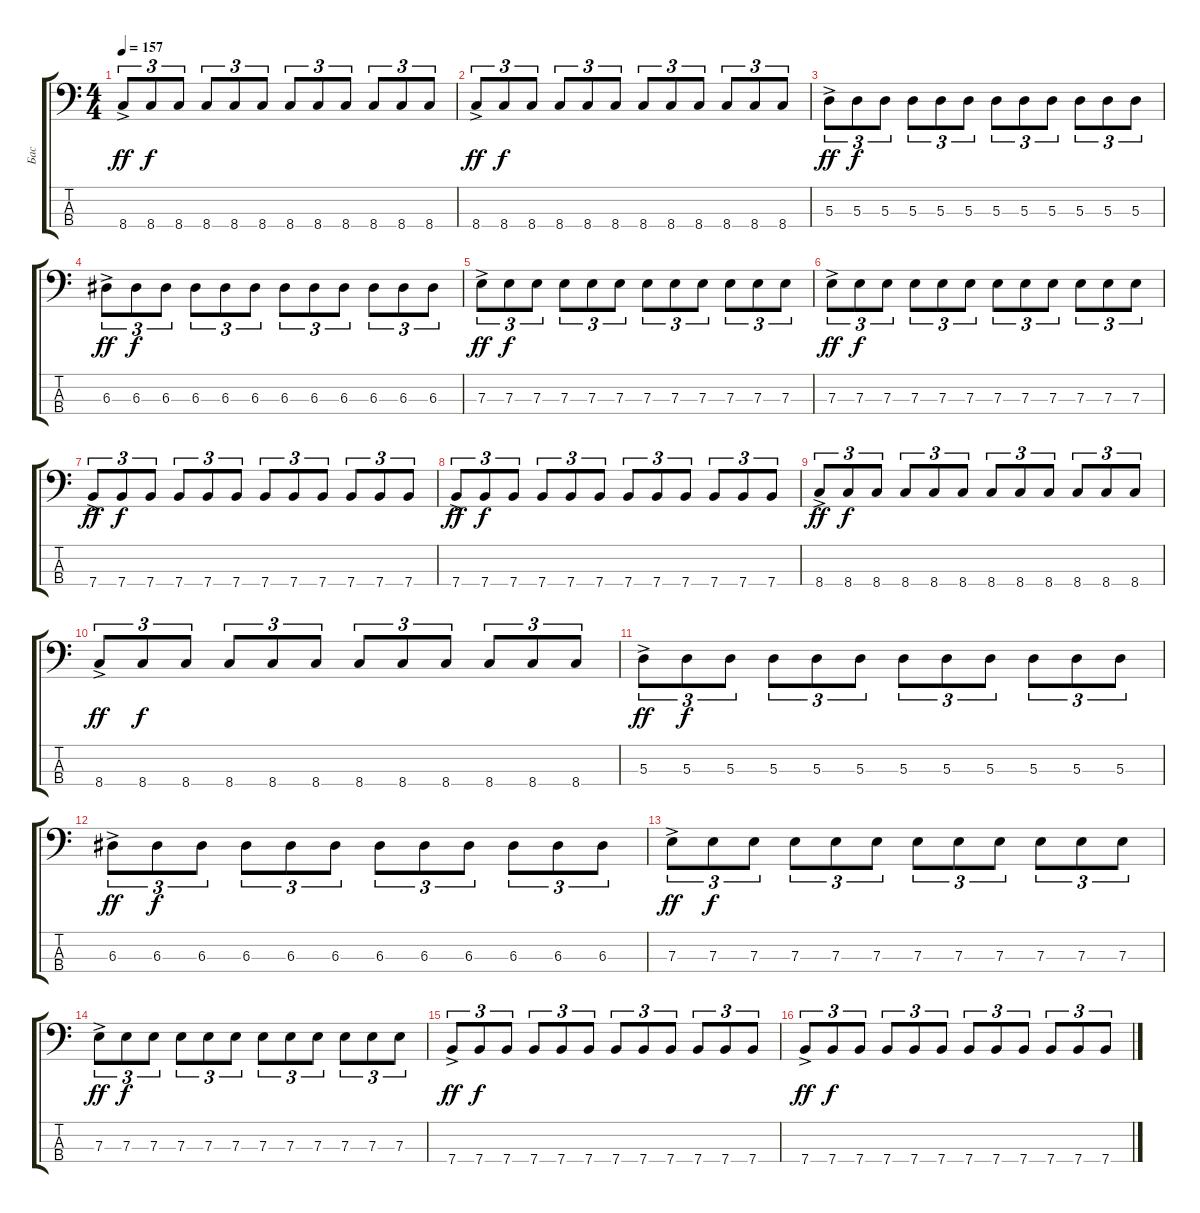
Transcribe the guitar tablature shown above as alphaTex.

\track ("Бас" "Бас") {instrument electricbassfinger}
\staff {score tabs}
\tuning (G2 D2 A1 E1) {hide}
\ts (4 4)
\tempo 157
\clef f4
\ks c
8.4{ac}.8{tu (3 2) dy ff} 8.4.8{tu (3 2) dy f} 8.4.8{tu (3 2)} 8.4.8{tu (3 2)} 8.4.8{tu (3 2)} 8.4.8{tu (3 2)} 8.4.8{tu (3 2)} 8.4.8{tu (3 2)} 8.4.8{tu (3 2)} 8.4.8{tu (3 2)} 8.4.8{tu (3 2)} 8.4.8{tu (3 2)} |
8.4{ac}.8{tu (3 2) dy ff} 8.4.8{tu (3 2) dy f} 8.4.8{tu (3 2)} 8.4.8{tu (3 2)} 8.4.8{tu (3 2)} 8.4.8{tu (3 2)} 8.4.8{tu (3 2)} 8.4.8{tu (3 2)} 8.4.8{tu (3 2)} 8.4.8{tu (3 2)} 8.4.8{tu (3 2)} 8.4.8{tu (3 2)} |
5.3{ac}.8{tu (3 2) dy ff} 5.3.8{tu (3 2) dy f} 5.3.8{tu (3 2)} 5.3.8{tu (3 2)} 5.3.8{tu (3 2)} 5.3.8{tu (3 2)} 5.3.8{tu (3 2)} 5.3.8{tu (3 2)} 5.3.8{tu (3 2)} 5.3.8{tu (3 2)} 5.3.8{tu (3 2)} 5.3.8{tu (3 2)} |
6.3{ac}.8{tu (3 2) dy ff} 6.3.8{tu (3 2) dy f} 6.3.8{tu (3 2)} 6.3.8{tu (3 2)} 6.3.8{tu (3 2)} 6.3.8{tu (3 2)} 6.3.8{tu (3 2)} 6.3.8{tu (3 2)} 6.3.8{tu (3 2)} 6.3.8{tu (3 2)} 6.3.8{tu (3 2)} 6.3.8{tu (3 2)} |
7.3{ac}.8{tu (3 2) dy ff} 7.3.8{tu (3 2) dy f} 7.3.8{tu (3 2)} 7.3.8{tu (3 2)} 7.3.8{tu (3 2)} 7.3.8{tu (3 2)} 7.3.8{tu (3 2)} 7.3.8{tu (3 2)} 7.3.8{tu (3 2)} 7.3.8{tu (3 2)} 7.3.8{tu (3 2)} 7.3.8{tu (3 2)} |
7.3{ac}.8{tu (3 2) dy ff} 7.3.8{tu (3 2) dy f} 7.3.8{tu (3 2)} 7.3.8{tu (3 2)} 7.3.8{tu (3 2)} 7.3.8{tu (3 2)} 7.3.8{tu (3 2)} 7.3.8{tu (3 2)} 7.3.8{tu (3 2)} 7.3.8{tu (3 2)} 7.3.8{tu (3 2)} 7.3.8{tu (3 2)} |
7.4{ac}.8{tu (3 2) dy ff} 7.4.8{tu (3 2) dy f} 7.4.8{tu (3 2)} 7.4.8{tu (3 2)} 7.4.8{tu (3 2)} 7.4.8{tu (3 2)} 7.4.8{tu (3 2)} 7.4.8{tu (3 2)} 7.4.8{tu (3 2)} 7.4.8{tu (3 2)} 7.4.8{tu (3 2)} 7.4.8{tu (3 2)} |
7.4{ac}.8{tu (3 2) dy ff} 7.4.8{tu (3 2) dy f} 7.4.8{tu (3 2)} 7.4.8{tu (3 2)} 7.4.8{tu (3 2)} 7.4.8{tu (3 2)} 7.4.8{tu (3 2)} 7.4.8{tu (3 2)} 7.4.8{tu (3 2)} 7.4.8{tu (3 2)} 7.4.8{tu (3 2)} 7.4.8{tu (3 2)} |
8.4{ac}.8{tu (3 2) dy ff} 8.4.8{tu (3 2) dy f} 8.4.8{tu (3 2)} 8.4.8{tu (3 2)} 8.4.8{tu (3 2)} 8.4.8{tu (3 2)} 8.4.8{tu (3 2)} 8.4.8{tu (3 2)} 8.4.8{tu (3 2)} 8.4.8{tu (3 2)} 8.4.8{tu (3 2)} 8.4.8{tu (3 2)} |
8.4{ac}.8{tu (3 2) dy ff} 8.4.8{tu (3 2) dy f} 8.4.8{tu (3 2)} 8.4.8{tu (3 2)} 8.4.8{tu (3 2)} 8.4.8{tu (3 2)} 8.4.8{tu (3 2)} 8.4.8{tu (3 2)} 8.4.8{tu (3 2)} 8.4.8{tu (3 2)} 8.4.8{tu (3 2)} 8.4.8{tu (3 2)} |
5.3{ac}.8{tu (3 2) dy ff} 5.3.8{tu (3 2) dy f} 5.3.8{tu (3 2)} 5.3.8{tu (3 2)} 5.3.8{tu (3 2)} 5.3.8{tu (3 2)} 5.3.8{tu (3 2)} 5.3.8{tu (3 2)} 5.3.8{tu (3 2)} 5.3.8{tu (3 2)} 5.3.8{tu (3 2)} 5.3.8{tu (3 2)} |
6.3{ac}.8{tu (3 2) dy ff} 6.3.8{tu (3 2) dy f} 6.3.8{tu (3 2)} 6.3.8{tu (3 2)} 6.3.8{tu (3 2)} 6.3.8{tu (3 2)} 6.3.8{tu (3 2)} 6.3.8{tu (3 2)} 6.3.8{tu (3 2)} 6.3.8{tu (3 2)} 6.3.8{tu (3 2)} 6.3.8{tu (3 2)} |
7.3{ac}.8{tu (3 2) dy ff} 7.3.8{tu (3 2) dy f} 7.3.8{tu (3 2)} 7.3.8{tu (3 2)} 7.3.8{tu (3 2)} 7.3.8{tu (3 2)} 7.3.8{tu (3 2)} 7.3.8{tu (3 2)} 7.3.8{tu (3 2)} 7.3.8{tu (3 2)} 7.3.8{tu (3 2)} 7.3.8{tu (3 2)} |
7.3{ac}.8{tu (3 2) dy ff} 7.3.8{tu (3 2) dy f} 7.3.8{tu (3 2)} 7.3.8{tu (3 2)} 7.3.8{tu (3 2)} 7.3.8{tu (3 2)} 7.3.8{tu (3 2)} 7.3.8{tu (3 2)} 7.3.8{tu (3 2)} 7.3.8{tu (3 2)} 7.3.8{tu (3 2)} 7.3.8{tu (3 2)} |
7.4{ac}.8{tu (3 2) dy ff} 7.4.8{tu (3 2) dy f} 7.4.8{tu (3 2)} 7.4.8{tu (3 2)} 7.4.8{tu (3 2)} 7.4.8{tu (3 2)} 7.4.8{tu (3 2)} 7.4.8{tu (3 2)} 7.4.8{tu (3 2)} 7.4.8{tu (3 2)} 7.4.8{tu (3 2)} 7.4.8{tu (3 2)} |
7.4{ac}.8{tu (3 2) dy ff} 7.4.8{tu (3 2) dy f} 7.4.8{tu (3 2)} 7.4.8{tu (3 2)} 7.4.8{tu (3 2)} 7.4.8{tu (3 2)} 7.4.8{tu (3 2)} 7.4.8{tu (3 2)} 7.4.8{tu (3 2)} 7.4.8{tu (3 2)} 7.4.8{tu (3 2)} 7.4.8{tu (3 2)}
